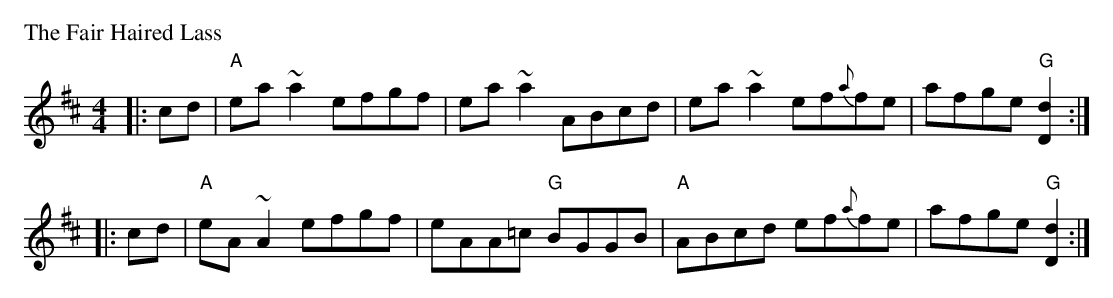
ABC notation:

X:1
M: 4/4
L: 1/8
P: The Fair Haired Lass
K: Amix
|: cd | "A"ea ~a2 efgf | ea ~a2 ABcd | ea ~a2 ef{a}fe | afge "G"[D2d2] :|
|: cd | "A"eA ~A2 efgf | eAA=c  "G"BGGB | "A"ABcd ef{a}fe | afge "G"[D2d2] :|
